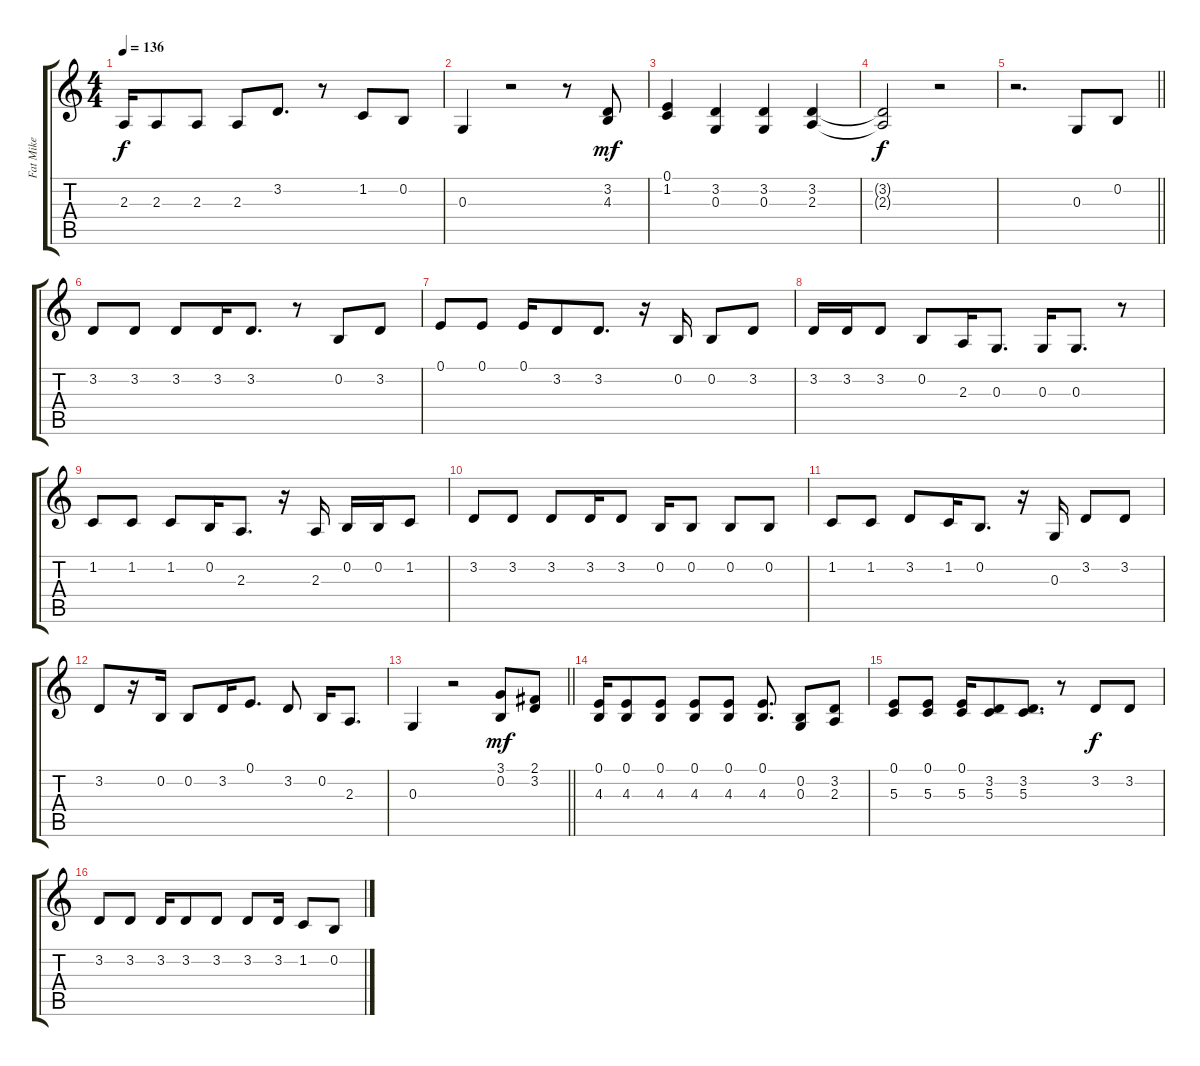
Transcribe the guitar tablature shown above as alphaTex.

\track ("Fat Mike" "Fat Mike") {instrument bassoon}
\staff {score tabs}
\tuning (E4 B3 G3 D3 A2 E2) {hide}
\ts (4 4)
\tempo 136
\clef g2
\ks c
2.3.16{dy f} 2.3.8 2.3.8 2.3.8 3.2.8{d} r.8 1.2.8 0.2.8 |
0.3.4 r.2 r.8 (3.2 4.3).8{dy mf} |
(0.1 1.2).4 (3.2 0.3).4 (3.2 0.3).4 (3.2 2.3).4 |
(3.2{t} 2.3{t}).2{dy f} r.2 |
\barLineRight lightlight
r.2{d} 0.3.8 0.2.8 |
\section ("" "")
3.2.8 3.2.8 3.2.8 3.2.16 3.2.8{d} r.8 0.2.8 3.2.8 |
0.1.8 0.1.8 0.1.16 3.2.8 3.2.8{d} r.16 0.2.16 0.2.8 3.2.8 |
3.2.16 3.2.16 3.2.8 0.2.8 2.3.16 0.3.8{d} 0.3.16 0.3.8{d} r.8 |
1.2.8 1.2.8 1.2.8 0.2.16 2.3.8{d} r.16 2.3.16 0.2.16 0.2.16 1.2.8 |
3.2.8 3.2.8 3.2.8 3.2.16 3.2.8 0.2.16 0.2.8 0.2.8 0.2.8 |
1.2.8 1.2.8 3.2.8 1.2.16 0.2.8{d} r.16 0.3.16 3.2.8 3.2.8 |
3.2.8 r.16 0.2.16 0.2.8 3.2.16 0.1.8{d} 3.2.8 0.2.16 2.3.8{d} |
\barLineRight lightlight
0.3.4 r.2 (3.1 0.2).8{dy mf} (2.1 3.2).8 |
\section ("" "")
(0.1 4.3).16 (0.1 4.3).8 (0.1 4.3).8 (0.1 4.3).8 (0.1 4.3).8 (0.1 4.3).8{d} (0.2 0.3).8 (3.2 2.3).8 |
(0.1 5.3).8 (0.1 5.3).8 (0.1 5.3).16 (3.2 5.3).8 (3.2 5.3).8{d} r.8 3.2.8{dy f} 3.2.8 |
3.2.8 3.2.8 3.2.16 3.2.8 3.2.8 3.2.8 3.2.16 1.2.8 0.2.8
